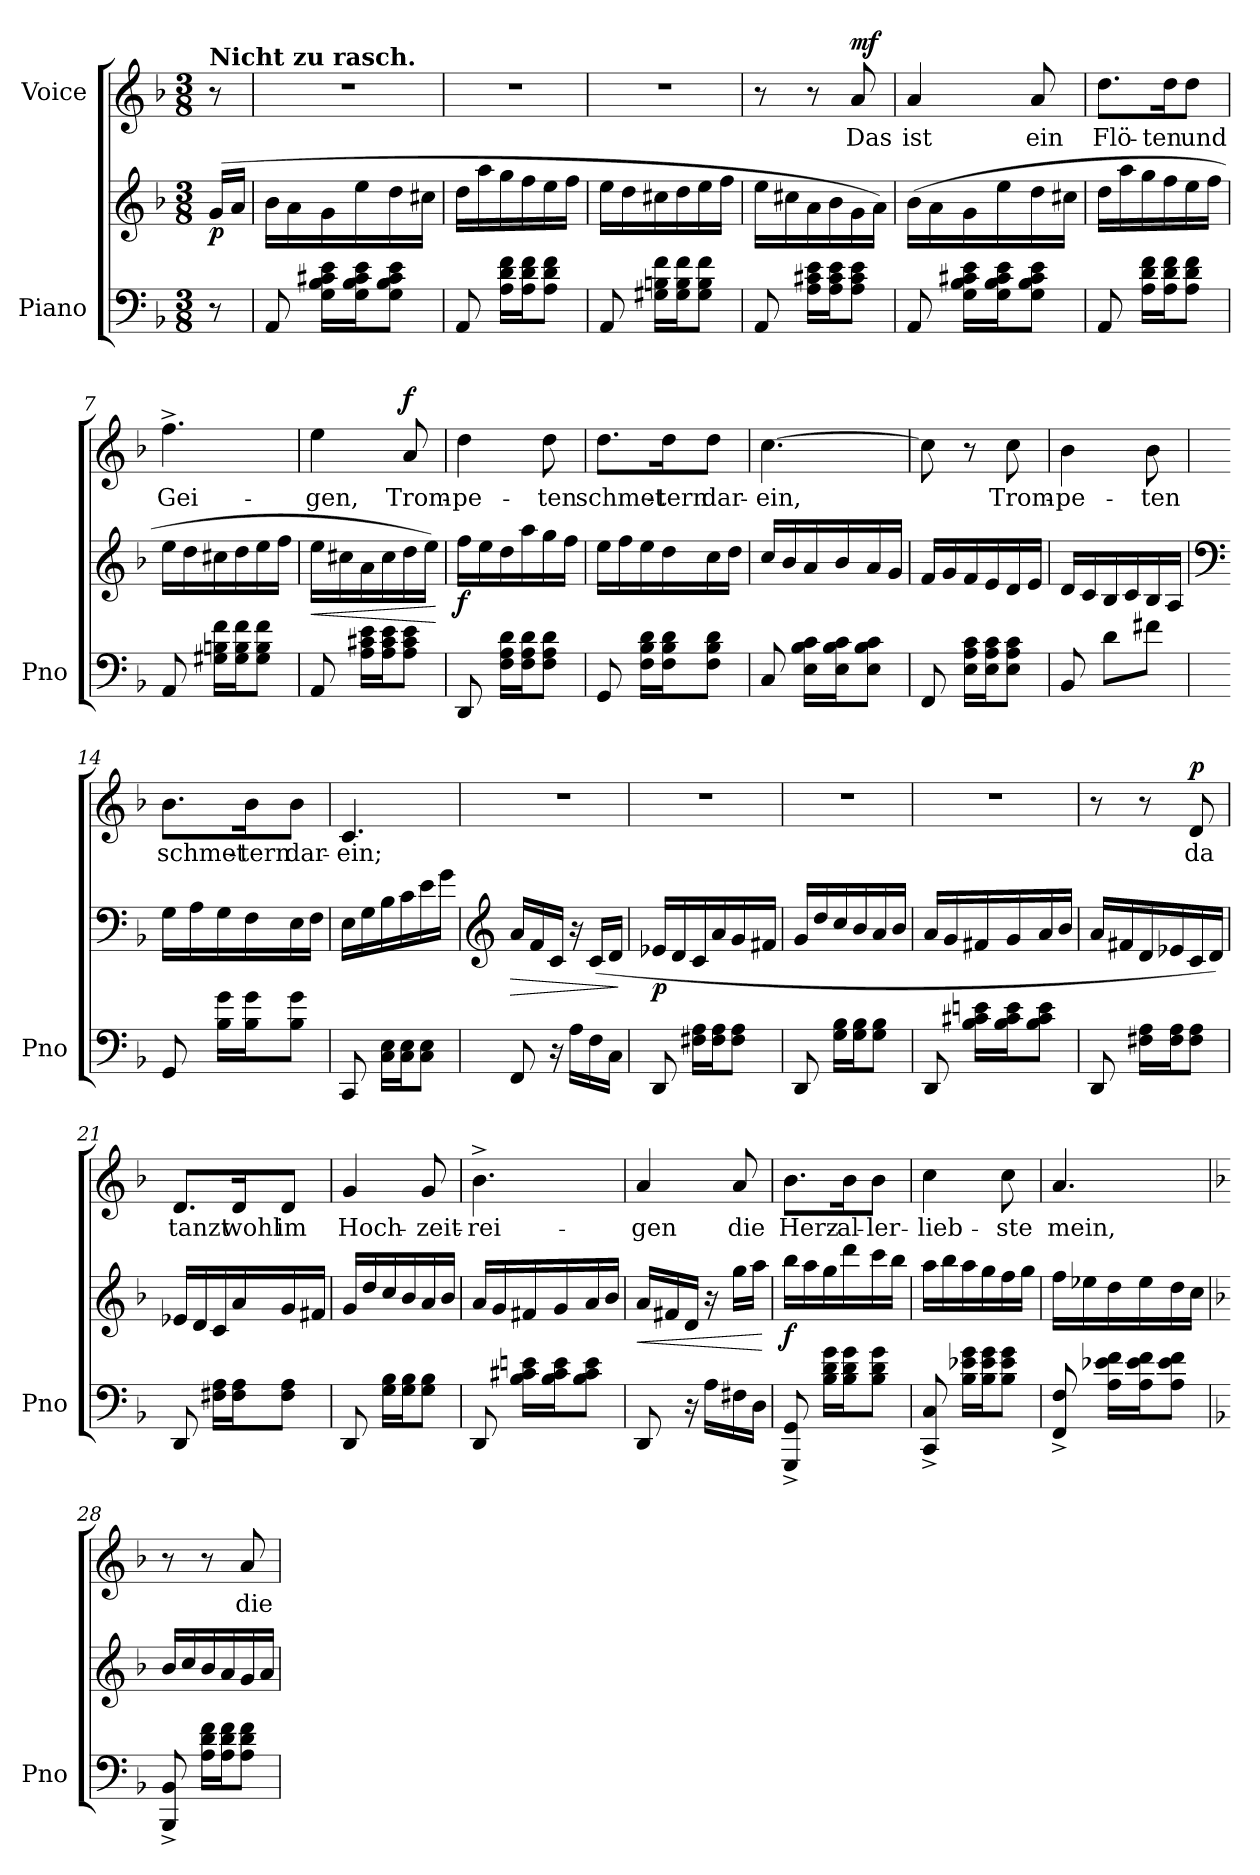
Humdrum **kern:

**kern	**kern	**dynam	**kern	**text	**dynam
*part2	*part2	*part2	*part1	*part1	*part1
*staff3	*staff2	*staff2/3	*staff1	*staff1	*staff1
*I"Piano	*	*	*I"Voice	*	*
*I'Pno	*	*	*	*	*
*clefF4	*clefG2	*	*clefG2	*	*
*k[b-]	*k[b-]	*	*k[b-]	*	*
*M3/8	*M3/8	*	*M3/8	*	*
=	=	=	=	=	=
!	!	!	!LO:TX:a:B:t=Nicht zu rasch.	!	!
!	!	!LO:DY:b	!	!	!
8r	(>16g/LL	p	8r	.	.
.	16a/JJ	.	.	.	.
=1	=1	=1	=1	=1	=1
8AA/	16b-\LL	.	4.r	.	.
.	16a\	.	.	.	.
16G\ 16B-\ 16c#X\ 16e\LL	16g\	.	.	.	.
16G\ 16B-\ 16c#\ 16e\J	16ee\	.	.	.	.
8G\ 8B-\ 8c#\ 8e\J	16dd\	.	.	.	.
.	16cc#X\JJ	.	.	.	.
=2	=2	=2	=2	=2	=2
8AA/	16dd\LL	.	4.r	.	.
.	16aa\	.	.	.	.
16A\ 16d\ 16f\LL	16gg\	.	.	.	.
16A\ 16d\ 16f\J	16ff\	.	.	.	.
8A\ 8d\ 8f\J	16ee\	.	.	.	.
.	16ff\JJ	.	.	.	.
=3	=3	=3	=3	=3	=3
8AA/	16ee\LL	.	4.r	.	.
.	16dd\	.	.	.	.
16G#X\ 16Bn\ 16f\LL	16cc#X\	.	.	.	.
16G#\ 16B\ 16f\J	16dd\	.	.	.	.
8G#\ 8B\ 8f\J	16ee\	.	.	.	.
.	16ff\JJ	.	.	.	.
=4	=4	=4	=4	=4	=4
8AA/	16ee\LL	.	8r	.	.
.	16cc#X\	.	.	.	.
16A\ 16c#X\ 16e\LL	16a\	.	8r	.	.
16A\ 16c#\ 16e\J	16b-\	.	.	.	.
!	!	!	!	!LO:LY:b	!LO:DY:a
8A\ 8c#\ 8e\J	16g\	.	8a/	Das	mf
.	16a\JJ)	.	.	.	.
=5	=5	=5	=5	=5	=5
!	!	!	!	!LO:LY:b	!
8AA/	(>16b-\LL	.	4a/	ist	.
.	16a\	.	.	.	.
16G\ 16B-\ 16c#X\ 16e\LL	16g\	.	.	.	.
16G\ 16B-\ 16c#\ 16e\J	16ee\	.	.	.	.
!	!	!	!	!LO:LY:b	!
8G\ 8B-\ 8c#\ 8e\J	16dd\	.	8a/	ein	.
.	16cc#X\JJ	.	.	.	.
=6	=6	=6	=6	=6	=6
!	!	!	!	!LO:LY:b	!
8AA/	16dd\LL	.	8.dd\L	Flö-	.
.	16aa\	.	.	.	.
16A\ 16d\ 16f\LL	16gg\	.	.	.	.
!	!	!	!	!LO:LY:b	!
16A\ 16d\ 16f\J	16ff\	.	16dd\K	-ten	.
!	!	!	!	!LO:LY:b	!
8A\ 8d\ 8f\J	16ee\	.	8dd\J	und	.
.	16ff\JJ	.	.	.	.
!!LO:LB:g=z
=7	=7	=7	=7	=7	=7
!	!	!	!	!LO:LY:b	!
8AA/	16ee\LL	.	4.ff^\	Gei-	.
.	16dd\	.	.	.	.
16G#X\ 16Bn\ 16f\LL	16cc#X\	.	.	.	.
16G#\ 16B\ 16f\J	16dd\	.	.	.	.
8G#\ 8B\ 8f\J	16ee\	.	.	.	.
.	16ff\JJ	.	.	.	.
=8	=8	=8	=8	=8	=8
!	!	!LO:HP:b	!	!LO:LY:b	!
8AA/	16ee\LL	<	4ee\	-gen,	.
.	16cc#X\	.	.	.	.
16A\ 16c#X\ 16e\LL	16a\	.	.	.	.
16A\ 16c#\ 16e\J	16cc#\	.	.	.	.
!	!	!	!	!LO:LY:b	!LO:DY:a
8A\ 8c#\ 8e\J	16dd\	.	8a/	Trom-	f
.	16ee\JJ)	.	.	.	.
.	.	[	.	.	.
=9	=9	=9	=9	=9	=9
!	!	!LO:DY:b	!	!LO:LY:b	!
8DD/	16ff\LL	f	4dd\	-pe-	.
.	16ee\	.	.	.	.
16F\ 16A\ 16d\LL	16dd\	.	.	.	.
16F\ 16A\ 16d\J	16aa\	.	.	.	.
!	!	!	!	!LO:LY:b	!
8F\ 8A\ 8d\J	16gg\	.	8dd\	-ten	.
.	16ff\JJ	.	.	.	.
=10	=10	=10	=10	=10	=10
!	!	!	!	!LO:LY:b	!
8GG/	16ee\LL	.	8.dd\L	schmet-	.
.	16ff\	.	.	.	.
16F\ 16B-\ 16d\LL	16ee\	.	.	.	.
!	!	!	!	!LO:LY:b	!
16F\ 16B-\ 16d\J	16dd\	.	16dd\K	-tern	.
!	!	!	!	!LO:LY:b	!
8F\ 8B-\ 8d\J	16cc\	.	8dd\J	dar-	.
.	16dd\JJ	.	.	.	.
=11	=11	=11	=11	=11	=11
!	!	!	!	!LO:LY:b	!
8C/	16cc/LL	.	[4.cc\	-ein,	.
.	16b-/	.	.	.	.
16E\ 16B-\ 16c\LL	16a/	.	.	.	.
16E\ 16B-\ 16c\J	16b-/	.	.	.	.
8E\ 8B-\ 8c\J	16a/	.	.	.	.
.	16g/JJ	.	.	.	.
=12	=12	=12	=12	=12	=12
8FF/	16f/LL	.	8cc\]	.	.
.	16g/	.	.	.	.
16E\ 16A\ 16c\LL	16f/	.	8r	.	.
16E\ 16A\ 16c\J	16e/	.	.	.	.
!	!	!	!	!LO:LY:b	!
8E\ 8A\ 8c\J	16d/	.	8cc\	Trom-	.
.	16e/JJ	.	.	.	.
=13	=13	=13	=13	=13	=13
!	!	!	!	!LO:LY:b	!
8BB-/	16d/LL	.	4b-\	-pe-	.
.	16c/	.	.	.	.
8d\L	16B-/	.	.	.	.
.	16c/	.	.	.	.
!	!	!	!	!LO:LY:b	!
8f#X\J	16B-/	.	8b-\	-ten	.
.	16A/JJ	.	.	.	.
!!LO:LB:g=z
=14	=14	=14	=14	=14	=14
*	*clefF4	*	*	*	*
!	!	!	!	!LO:LY:b	!
8GG/	16G\LL	.	8.b-\L	schmet-	.
.	16A\	.	.	.	.
16B-\ 16g\LL	16G\	.	.	.	.
!	!	!	!	!LO:LY:b	!
16B-\ 16g\J	16F\	.	16b-\K	-tern	.
!	!	!	!	!LO:LY:b	!
8B-\ 8g\J	16E\	.	8b-\J	dar-	.
.	16F\JJ	.	.	.	.
=15	=15	=15	=15	=15	=15
!	!	!	!	!LO:LY:b	!
8CC/	16E\LL	.	4.c/	-ein;	.
.	16G\	.	.	.	.
16C\ 16E\LL	16B-\	.	.	.	.
16C\ 16E\J	16c\	.	.	.	.
8C\ 8E\J	16e\	.	.	.	.
.	16g\JJ	.	.	.	.
=16	=16	=16	=16	=16	=16
*	*clefG2	*	*	*	*
!	!	!LO:HP:b	!	!	!
8FF/	16a/LL	>	4.r	.	.
.	16f/	.	.	.	.
16r	16c/JJ	.	.	.	.
16A\LL	16r	.	.	.	.
16F\	(>16c/LL	.	.	.	.
16C\JJ	16d/JJ	.	.	.	.
.	.	]	.	.	.
=17	=17	=17	=17	=17	=17
!	!	!LO:DY:b	!	!	!
8DD/	16e-X/LL	p	4.r	.	.
.	16d/	.	.	.	.
16F#X\ 16A\LL	16c/	.	.	.	.
16F#\ 16A\J	16a/	.	.	.	.
8F#\ 8A\J	16g/	.	.	.	.
.	16f#X/JJ	.	.	.	.
=18	=18	=18	=18	=18	=18
8DD/	16g/LL	.	4.r	.	.
.	16dd/	.	.	.	.
16G\ 16B-\LL	16cc/	.	.	.	.
16G\ 16B-\J	16b-/	.	.	.	.
8G\ 8B-\J	16a/	.	.	.	.
.	16b-/JJ	.	.	.	.
=19	=19	=19	=19	=19	=19
8DD/	16a/LL	.	4.r	.	.
.	16g/	.	.	.	.
16B-\ 16c#X\ 16en\LL	16f#X/	.	.	.	.
16B-\ 16c#\ 16e\J	16g/	.	.	.	.
8B-\ 8c#\ 8e\J	16a/	.	.	.	.
.	16b-/JJ	.	.	.	.
=20	=20	=20	=20	=20	=20
8DD/	16a/LL	.	8r	.	.
.	16f#X/	.	.	.	.
16F#X\ 16A\LL	16d/	.	8r	.	.
16F#\ 16A\J	16e-X/	.	.	.	.
!	!	!	!	!LO:LY:b	!LO:DY:a
8F#\ 8A\J	16c/	.	8d/	da	p
.	16d/JJ)	.	.	.	.
!!LO:PB:g=z
=21	=21	=21	=21	=21	=21
!	!	!	!	!LO:LY:b	!
8DD/	16e-X/LL	.	8.d/L	tanzt	.
.	16d/	.	.	.	.
16F#X\ 16A\LL	16c/	.	.	.	.
!	!	!	!	!LO:LY:b	!
16F#\ 16A\J	16a/	.	16d/K	wohl	.
!	!	!	!	!LO:LY:b	!
8F#\ 8A\J	16g/	.	8d/J	im	.
.	16f#X/JJ	.	.	.	.
=22	=22	=22	=22	=22	=22
!	!	!	!	!LO:LY:b	!
8DD/	16g/LL	.	4g/	Hoch-	.
.	16dd/	.	.	.	.
16G\ 16B-\LL	16cc/	.	.	.	.
16G\ 16B-\J	16b-/	.	.	.	.
!	!	!	!	!LO:LY:b	!
8G\ 8B-\J	16a/	.	8g/	-zeit-	.
.	16b-/JJ	.	.	.	.
=23	=23	=23	=23	=23	=23
!	!	!	!	!LO:LY:b	!
8DD/	16a/LL	.	4.b-^\	-rei-	.
.	16g/	.	.	.	.
16B-\ 16c#X\ 16en\LL	16f#X/	.	.	.	.
16B-\ 16c#\ 16e\J	16g/	.	.	.	.
8B-\ 8c#\ 8e\J	16a/	.	.	.	.
.	16b-/JJ	.	.	.	.
=24	=24	=24	=24	=24	=24
!	!	!LO:HP:b	!	!LO:LY:b	!
8DD/	16a/LL	<	4a/	-gen	.
.	16f#X/	.	.	.	.
16r	16d/JJ	.	.	.	.
16A\LL	16r	.	.	.	.
!	!	!	!	!LO:LY:b	!
16F#X\	16gg\LL	.	8a/	die	.
16D\JJ	16aa\JJ	.	.	.	.
.	.	[	.	.	.
=25	=25	=25	=25	=25	=25
!	!	!LO:DY:b	!	!LO:LY:b	!
8GGG/^ 8GG/^	16bb-\LL	f	8.b-\L	Herz-	.
.	16aa\	.	.	.	.
16B-\ 16d\ 16g\LL	16gg\	.	.	.	.
!	!	!	!	!LO:LY:b	!
16B-\ 16d\ 16g\J	16ddd\	.	16b-\K	-al-	.
!	!	!	!	!LO:LY:b	!
8B-\ 8d\ 8g\J	16ccc\	.	8b-\J	-ler-	.
.	16bb-\JJ	.	.	.	.
=26	=26	=26	=26	=26	=26
!	!	!	!	!LO:LY:b	!
8CC/^ 8C/^	16aa\LL	.	4cc\	-lieb-	.
.	16bb-\	.	.	.	.
16B-\ 16e-X\ 16g\LL	16aa\	.	.	.	.
16B-\ 16e-\ 16g\J	16gg\	.	.	.	.
!	!	!	!	!LO:LY:b	!
8B-\ 8e-\ 8g\J	16ff\	.	8cc\	-ste	.
.	16gg\JJ	.	.	.	.
=27	=27	=27	=27	=27	=27
!	!	!	!	!LO:LY:b	!
8FF/^ 8F/^	16ff\LL	.	4.a/	mein,	.
.	16ee-X\	.	.	.	.
16A\ 16e-X\ 16f\LL	16dd\	.	.	.	.
16A\ 16e-\ 16f\J	16ee-\	.	.	.	.
8A\ 8e-\ 8f\J	16dd\	.	.	.	.
.	16cc\JJ	.	.	.	.
!!LO:LB:g=z
=28	=28	=28	=28	=28	=28
*k[b-]	*k[b-]	*	*k[b-]	*	*
8BBB-/^ 8BB-/^	16b-/LL	.	8r	.	.
.	16cc/	.	.	.	.
16A\ 16d\ 16f\LL	16b-/	.	8r	.	.
16A\ 16d\ 16f\J	16a/	.	.	.	.
!	!	!	!	!LO:LY:b	!
8A\ 8d\ 8f\J	16g/	.	8a/	die	.
.	16a/JJ	.	.	.	.
=	=	=	=	=	=
*-	*-	*-	*-	*-	*-
